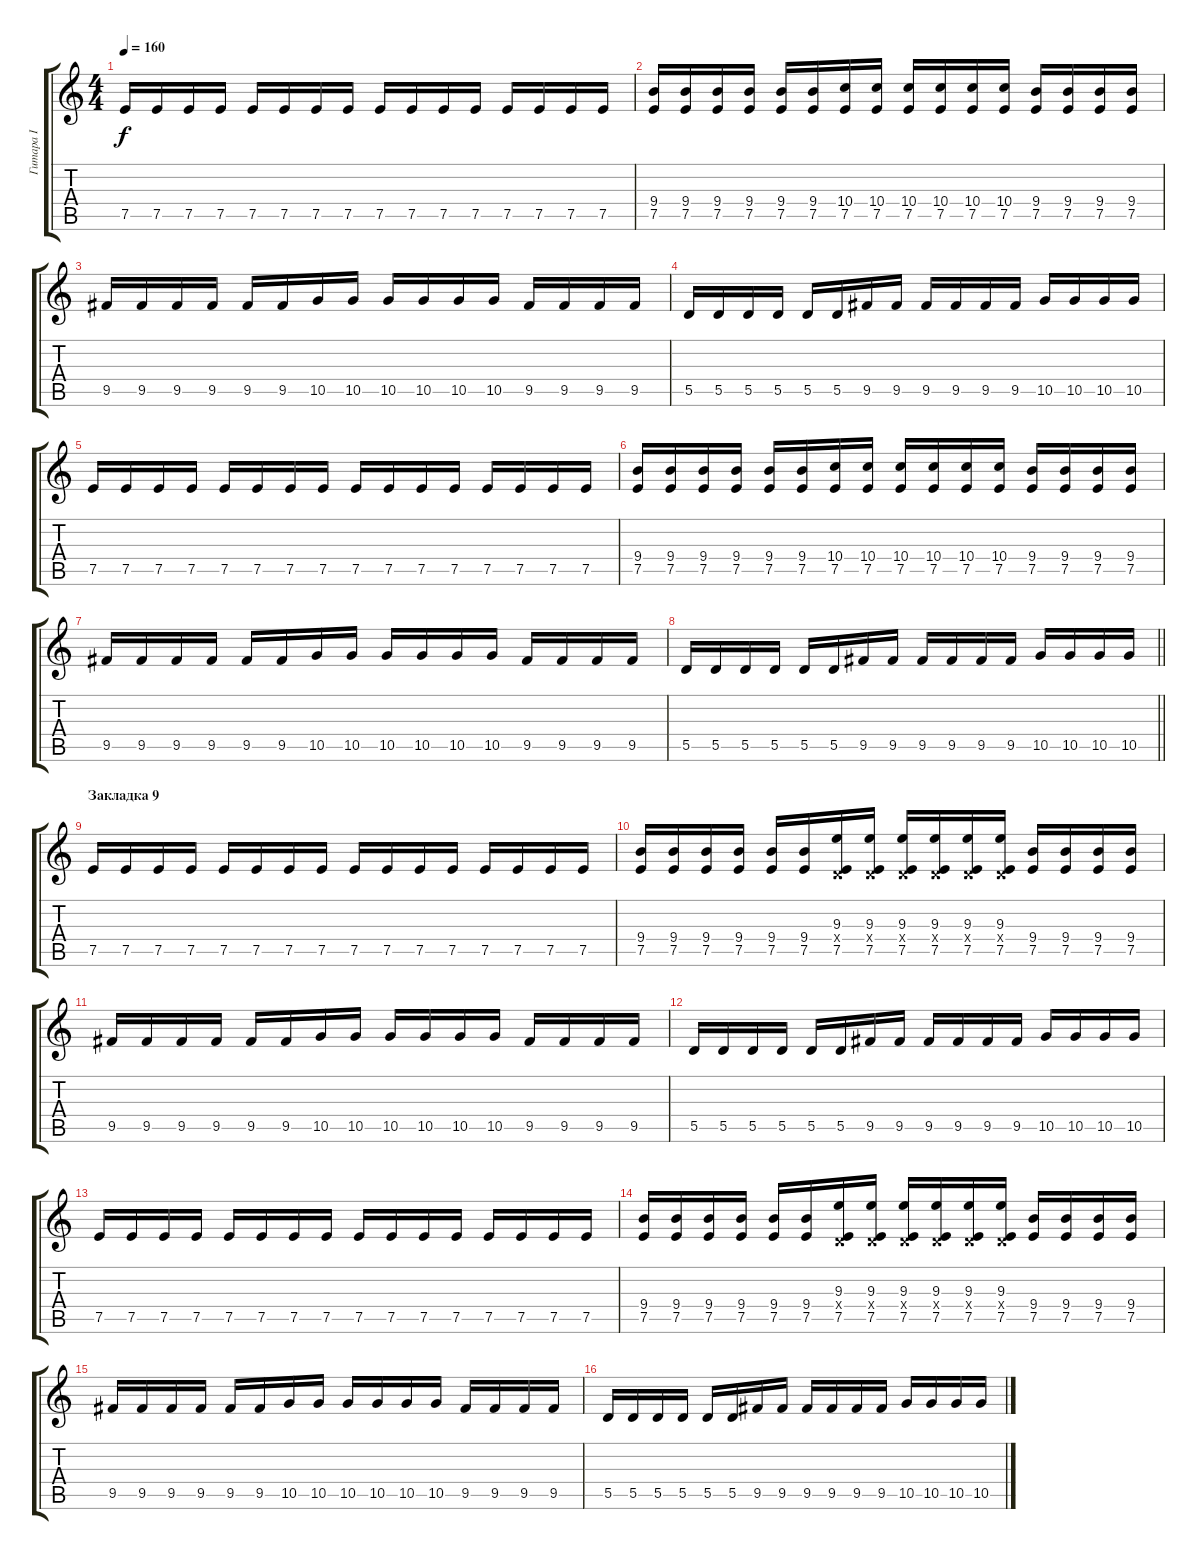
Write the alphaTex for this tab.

\track ("Гитара I" "Гитара I") {instrument distortionguitar}
\staff {score tabs}
\tuning (E4 B3 G3 D3 A2 E2) {hide}
\ts (4 4)
\tempo 160
\clef g2
\ks c
7.5.16{dy f} 7.5.16 7.5.16 7.5.16 7.5.16 7.5.16 7.5.16 7.5.16 7.5.16 7.5.16 7.5.16 7.5.16 7.5.16 7.5.16 7.5.16 7.5.16 |
(9.4 7.5).16 (9.4 7.5).16 (9.4 7.5).16 (9.4 7.5).16 (9.4 7.5).16 (9.4 7.5).16 (10.4 7.5).16 (10.4 7.5).16 (10.4 7.5).16 (10.4 7.5).16 (10.4 7.5).16 (10.4 7.5).16 (9.4 7.5).16 (9.4 7.5).16 (9.4 7.5).16 (9.4 7.5).16 |
9.5.16 9.5.16 9.5.16 9.5.16 9.5.16 9.5.16 10.5.16 10.5.16 10.5.16 10.5.16 10.5.16 10.5.16 9.5.16 9.5.16 9.5.16 9.5.16 |
5.5.16 5.5.16 5.5.16 5.5.16 5.5.16 5.5.16 9.5.16 9.5.16 9.5.16 9.5.16 9.5.16 9.5.16 10.5.16 10.5.16 10.5.16 10.5.16 |
7.5.16 7.5.16 7.5.16 7.5.16 7.5.16 7.5.16 7.5.16 7.5.16 7.5.16 7.5.16 7.5.16 7.5.16 7.5.16 7.5.16 7.5.16 7.5.16 |
(9.4 7.5).16 (9.4 7.5).16 (9.4 7.5).16 (9.4 7.5).16 (9.4 7.5).16 (9.4 7.5).16 (10.4 7.5).16 (10.4 7.5).16 (10.4 7.5).16 (10.4 7.5).16 (10.4 7.5).16 (10.4 7.5).16 (9.4 7.5).16 (9.4 7.5).16 (9.4 7.5).16 (9.4 7.5).16 |
9.5.16 9.5.16 9.5.16 9.5.16 9.5.16 9.5.16 10.5.16 10.5.16 10.5.16 10.5.16 10.5.16 10.5.16 9.5.16 9.5.16 9.5.16 9.5.16 |
\barLineRight lightlight
5.5.16 5.5.16 5.5.16 5.5.16 5.5.16 5.5.16 9.5.16 9.5.16 9.5.16 9.5.16 9.5.16 9.5.16 10.5.16 10.5.16 10.5.16 10.5.16 |
\section ("" "Закладка 9")
7.5.16 7.5.16 7.5.16 7.5.16 7.5.16 7.5.16 7.5.16 7.5.16 7.5.16 7.5.16 7.5.16 7.5.16 7.5.16 7.5.16 7.5.16 7.5.16 |
(9.4 7.5).16 (9.4 7.5).16 (9.4 7.5).16 (9.4 7.5).16 (9.4 7.5).16 (9.4 7.5).16 (9.3 0.4{x} 7.5).16 (9.3 0.4{x} 7.5).16 (9.3 0.4{x} 7.5).16 (9.3 0.4{x} 7.5).16 (9.3 0.4{x} 7.5).16 (9.3 0.4{x} 7.5).16 (9.4 7.5).16 (9.4 7.5).16 (9.4 7.5).16 (9.4 7.5).16 |
9.5.16 9.5.16 9.5.16 9.5.16 9.5.16 9.5.16 10.5.16 10.5.16 10.5.16 10.5.16 10.5.16 10.5.16 9.5.16 9.5.16 9.5.16 9.5.16 |
5.5.16 5.5.16 5.5.16 5.5.16 5.5.16 5.5.16 9.5.16 9.5.16 9.5.16 9.5.16 9.5.16 9.5.16 10.5.16 10.5.16 10.5.16 10.5.16 |
7.5.16 7.5.16 7.5.16 7.5.16 7.5.16 7.5.16 7.5.16 7.5.16 7.5.16 7.5.16 7.5.16 7.5.16 7.5.16 7.5.16 7.5.16 7.5.16 |
(9.4 7.5).16 (9.4 7.5).16 (9.4 7.5).16 (9.4 7.5).16 (9.4 7.5).16 (9.4 7.5).16 (9.3 0.4{x} 7.5).16 (9.3 0.4{x} 7.5).16 (9.3 0.4{x} 7.5).16 (9.3 0.4{x} 7.5).16 (9.3 0.4{x} 7.5).16 (9.3 0.4{x} 7.5).16 (9.4 7.5).16 (9.4 7.5).16 (9.4 7.5).16 (9.4 7.5).16 |
9.5.16 9.5.16 9.5.16 9.5.16 9.5.16 9.5.16 10.5.16 10.5.16 10.5.16 10.5.16 10.5.16 10.5.16 9.5.16 9.5.16 9.5.16 9.5.16 |
5.5.16 5.5.16 5.5.16 5.5.16 5.5.16 5.5.16 9.5.16 9.5.16 9.5.16 9.5.16 9.5.16 9.5.16 10.5.16 10.5.16 10.5.16 10.5.16
